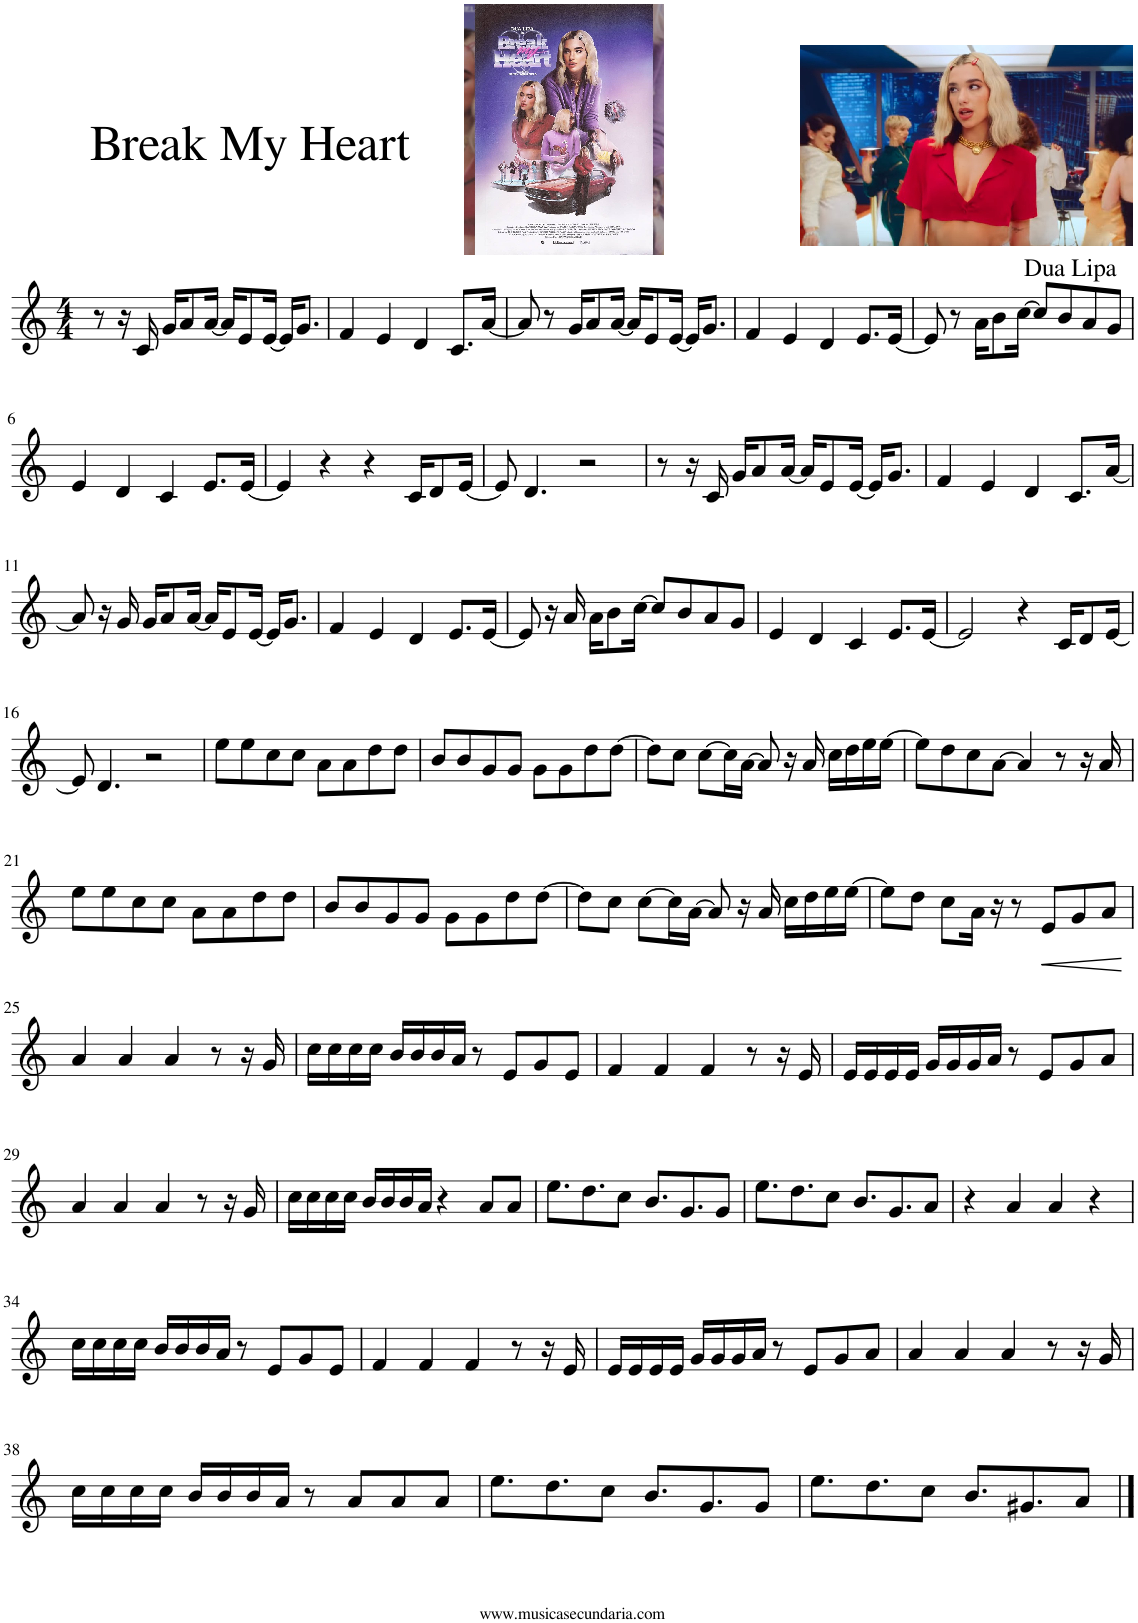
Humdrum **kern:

**kern	**dynam
*part1	*part1
*staff1	*staff1
*I"Flauta	*
*I'Fl.	*
*clefG2	*
*k[]	*
*M4/4	*
=1	=1
8r	.
16r	.
16c/	.
16g/KL	.
8a/	.
[16a/Jk	.
16a/KL]	.
8e/	.
[16e/Jk	.
16e/KL]	.
8.g/J	.
=2	=2
4f/	.
4e/	.
4d/	.
8.c/L	.
[16a/Jk	.
=3	=3
8a/]	.
8r	.
16g/KL	.
8a/	.
[16a/Jk	.
16a/KL]	.
8e/	.
[16e/Jk	.
16e/KL]	.
8.g/J	.
=4	=4
4f/	.
4e/	.
4d/	.
8.e/L	.
[16e/Jk	.
=5	=5
8e/]	.
8r	.
16a\KL	.
8b\	.
[16cc\Jk	.
8cc/L]	.
8b/	.
8a/	.
8g/J	.
!!LO:LB:g=z
=6	=6
4e/	.
4d/	.
4c/	.
8.e/L	.
[16e/Jk	.
=7	=7
4e/]	.
4r	.
4r	.
16c/KL	.
8d/	.
[16e/Jk	.
=8	=8
8e/]	.
4.d/	.
2r	.
=9	=9
8r	.
16r	.
16c/	.
16g/KL	.
8a/	.
[16a/Jk	.
16a/KL]	.
8e/	.
[16e/Jk	.
16e/KL]	.
8.g/J	.
=10	=10
4f/	.
4e/	.
4d/	.
8.c/L	.
[16a/Jk	.
!!LO:LB:g=z
=11	=11
8a/]	.
16r	.
16g/	.
16g/KL	.
8a/	.
[16a/Jk	.
16a/KL]	.
8e/	.
[16e/Jk	.
16e/KL]	.
8.g/J	.
=12	=12
4f/	.
4e/	.
4d/	.
8.e/L	.
[16e/Jk	.
=13	=13
8e/]	.
16r	.
16a/	.
16a\KL	.
8b\	.
[16cc\Jk	.
8cc/L]	.
8b/	.
8a/	.
8g/J	.
=14	=14
4e/	.
4d/	.
4c/	.
8.e/L	.
[16e/Jk	.
=15	=15
2e/]	.
4r	.
16c/KL	.
8d/	.
[16e/Jk	.
!!LO:LB:g=z
=16	=16
8e/]	.
4.d/	.
2r	.
=17	=17
8ee\L	.
8ee\	.
8cc\	.
8cc\J	.
8a\L	.
8a\	.
8dd\	.
8dd\J	.
=18	=18
8b/L	.
8b/	.
8g/	.
8g/J	.
8g\L	.
8g\	.
8dd\	.
[8dd\J	.
=19	=19
8dd\L]	.
8cc\J	.
[8cc\L	.
16cc\L]	.
[16a\JJ	.
8a/]	.
16r	.
16a/	.
16cc\LL	.
16dd\	.
16ee\	.
[16ee\JJ	.
=20	=20
8ee\L]	.
8dd\	.
8cc\	.
[8a\J	.
4a/]	.
8r	.
16r	.
16a/	.
!!LO:LB:g=z
=21	=21
8ee\L	.
8ee\	.
8cc\	.
8cc\J	.
8a\L	.
8a\	.
8dd\	.
8dd\J	.
=22	=22
8b/L	.
8b/	.
8g/	.
8g/J	.
8g\L	.
8g\	.
8dd\	.
[8dd\J	.
=23	=23
8dd\L]	.
8cc\J	.
[8cc\L	.
16cc\L]	.
[16a\JJ	.
8a/]	.
16r	.
16a/	.
16cc\LL	.
16dd\	.
16ee\	.
[16ee\JJ	.
=24	=24
8ee\L]	.
8dd\J	.
8cc\L	.
16a\Jk	.
16r	.
8r	.
!	!LO:HP:b
8e/L	<
8g/	.
8a/J	.
.	[
!!LO:LB:g=z
=25	=25
4a/	.
4a/	.
4a/	.
8r	.
16r	.
16g/	.
=26	=26
16cc\LL	.
16cc\	.
16cc\	.
16cc\JJ	.
16b/LL	.
16b/	.
16b/	.
16a/JJ	.
8r	.
8e/L	.
8g/	.
8e/J	.
=27	=27
4f/	.
4f/	.
4f/	.
8r	.
16r	.
16e/	.
=28	=28
16e/LL	.
16e/	.
16e/	.
16e/JJ	.
16g/LL	.
16g/	.
16g/	.
16a/JJ	.
8r	.
8e/L	.
8g/	.
8a/J	.
!!LO:LB:g=z
=29	=29
4a/	.
4a/	.
4a/	.
8r	.
16r	.
16g/	.
=30	=30
16cc\LL	.
16cc\	.
16cc\	.
16cc\JJ	.
16b/LL	.
16b/	.
16b/	.
16a/JJ	.
4r	.
8a/L	.
8a/J	.
=31	=31
8.ee\L	.
8.dd\	.
8cc\J	.
8.b/L	.
8.g/	.
8g/J	.
=32	=32
8.ee\L	.
8.dd\	.
8cc\J	.
8.b/L	.
8.g/	.
8a/J	.
=33	=33
4r	.
4a/	.
4a/	.
4r	.
!!LO:LB:g=z
=34	=34
16cc\LL	.
16cc\	.
16cc\	.
16cc\JJ	.
16b/LL	.
16b/	.
16b/	.
16a/JJ	.
8r	.
8e/L	.
8g/	.
8e/J	.
=35	=35
4f/	.
4f/	.
4f/	.
8r	.
16r	.
16e/	.
=36	=36
16e/LL	.
16e/	.
16e/	.
16e/JJ	.
16g/LL	.
16g/	.
16g/	.
16a/JJ	.
8r	.
8e/L	.
8g/	.
8a/J	.
=37	=37
4a/	.
4a/	.
4a/	.
8r	.
16r	.
16g/	.
!!LO:LB:g=z
=38	=38
16cc\LL	.
16cc\	.
16cc\	.
16cc\JJ	.
16b/LL	.
16b/	.
16b/	.
16a/JJ	.
8r	.
8a/L	.
8a/	.
8a/J	.
=39	=39
8.ee\L	.
8.dd\	.
8cc\J	.
8.b/L	.
8.g/	.
8g/J	.
=40	=40
8.ee\L	.
8.dd\	.
8cc\J	.
8.b/L	.
8.g#X/	.
8a/J	.
==	==
*-	*-
